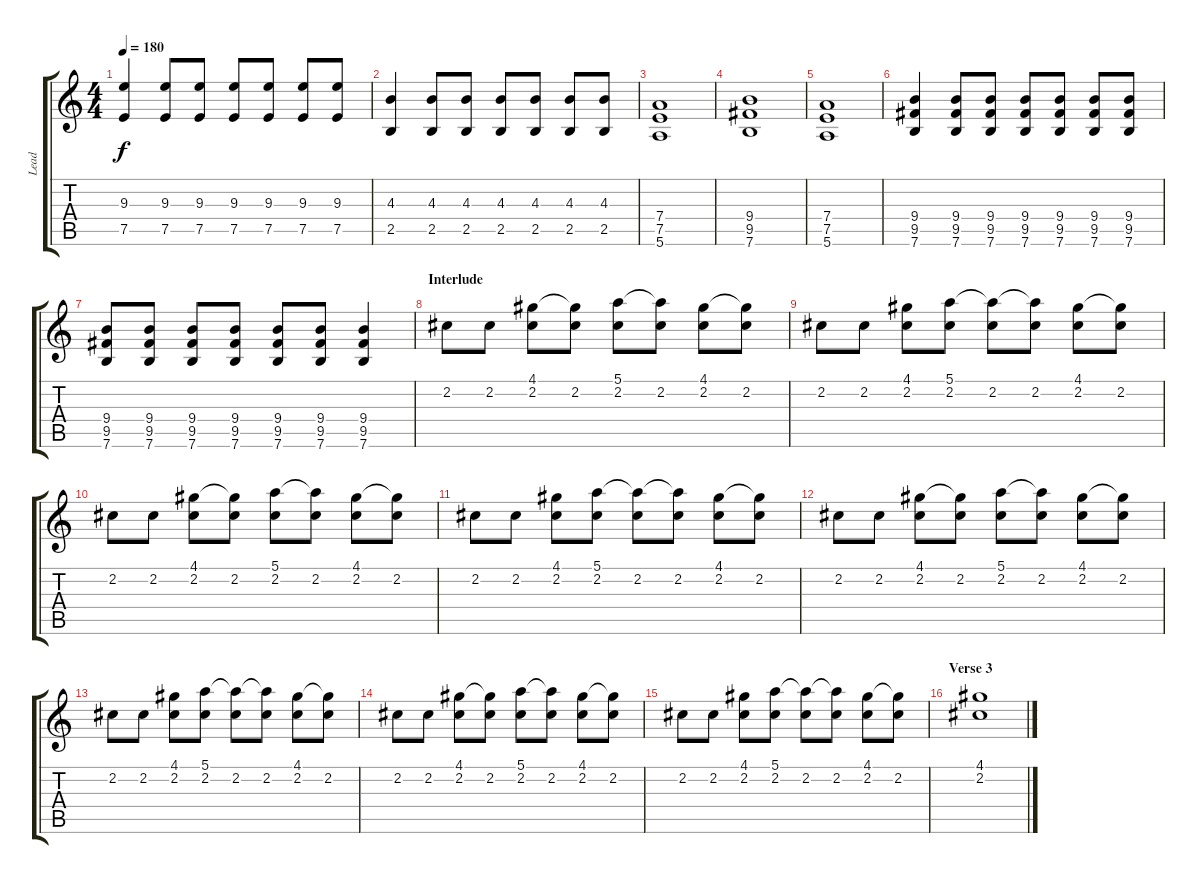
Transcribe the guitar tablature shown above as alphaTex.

\track ("Lead" "Lead") {instrument overdrivenguitar}
\staff {score tabs}
\tuning (E4 B3 G3 D3 A2 E2) {hide}
\ts (4 4)
\tempo 180
\clef g2
\ks c
(9.3 7.5).4{dy f} (9.3 7.5).8 (9.3 7.5).8 (9.3 7.5).8 (9.3 7.5).8 (9.3 7.5).8 (9.3 7.5).8 |
(4.3 2.5).4 (4.3 2.5).8 (4.3 2.5).8 (4.3 2.5).8 (4.3 2.5).8 (4.3 2.5).8 (4.3 2.5).8 |
(7.4 7.5 5.6).1 |
(9.4 9.5 7.6).1 |
(7.4 7.5 5.6).1 |
(9.4 9.5 7.6).4 (9.4 9.5 7.6).8 (9.4 9.5 7.6).8 (9.4 9.5 7.6).8 (9.4 9.5 7.6).8 (9.4 9.5 7.6).8 (9.4 9.5 7.6).8 |
(9.4 9.5 7.6).8 (9.4 9.5 7.6).8 (9.4 9.5 7.6).8 (9.4 9.5 7.6).8 (9.4 9.5 7.6).8 (9.4 9.5 7.6).8 (9.4 9.5 7.6).4 |
\section ("" "Interlude")
2.2.8 2.2.8 (4.1 2.2).8 (4.1{t} 2.2).8 (5.1 2.2).8 (5.1{t} 2.2).8 (4.1 2.2).8 (4.1{t} 2.2).8 |
2.2.8 2.2.8 (4.1 2.2).8 (5.1 2.2).8 (5.1{t} 2.2).8 (5.1{t} 2.2).8 (4.1 2.2).8 (4.1{t} 2.2).8 |
2.2.8 2.2.8 (4.1 2.2).8 (4.1{t} 2.2).8 (5.1 2.2).8 (5.1{t} 2.2).8 (4.1 2.2).8 (4.1{t} 2.2).8 |
2.2.8 2.2.8 (4.1 2.2).8 (5.1 2.2).8 (5.1{t} 2.2).8 (5.1{t} 2.2).8 (4.1 2.2).8 (4.1{t} 2.2).8 |
2.2.8 2.2.8 (4.1 2.2).8 (4.1{t} 2.2).8 (5.1 2.2).8 (5.1{t} 2.2).8 (4.1 2.2).8 (4.1{t} 2.2).8 |
2.2.8 2.2.8 (4.1 2.2).8 (5.1 2.2).8 (5.1{t} 2.2).8 (5.1{t} 2.2).8 (4.1 2.2).8 (4.1{t} 2.2).8 |
2.2.8 2.2.8 (4.1 2.2).8 (4.1{t} 2.2).8 (5.1 2.2).8 (5.1{t} 2.2).8 (4.1 2.2).8 (4.1{t} 2.2).8 |
2.2.8 2.2.8 (4.1 2.2).8 (5.1 2.2).8 (5.1{t} 2.2).8 (5.1{t} 2.2).8 (4.1 2.2).8 (4.1{t} 2.2).8 |
\section ("" "Verse 3")
(4.1 2.2).1
